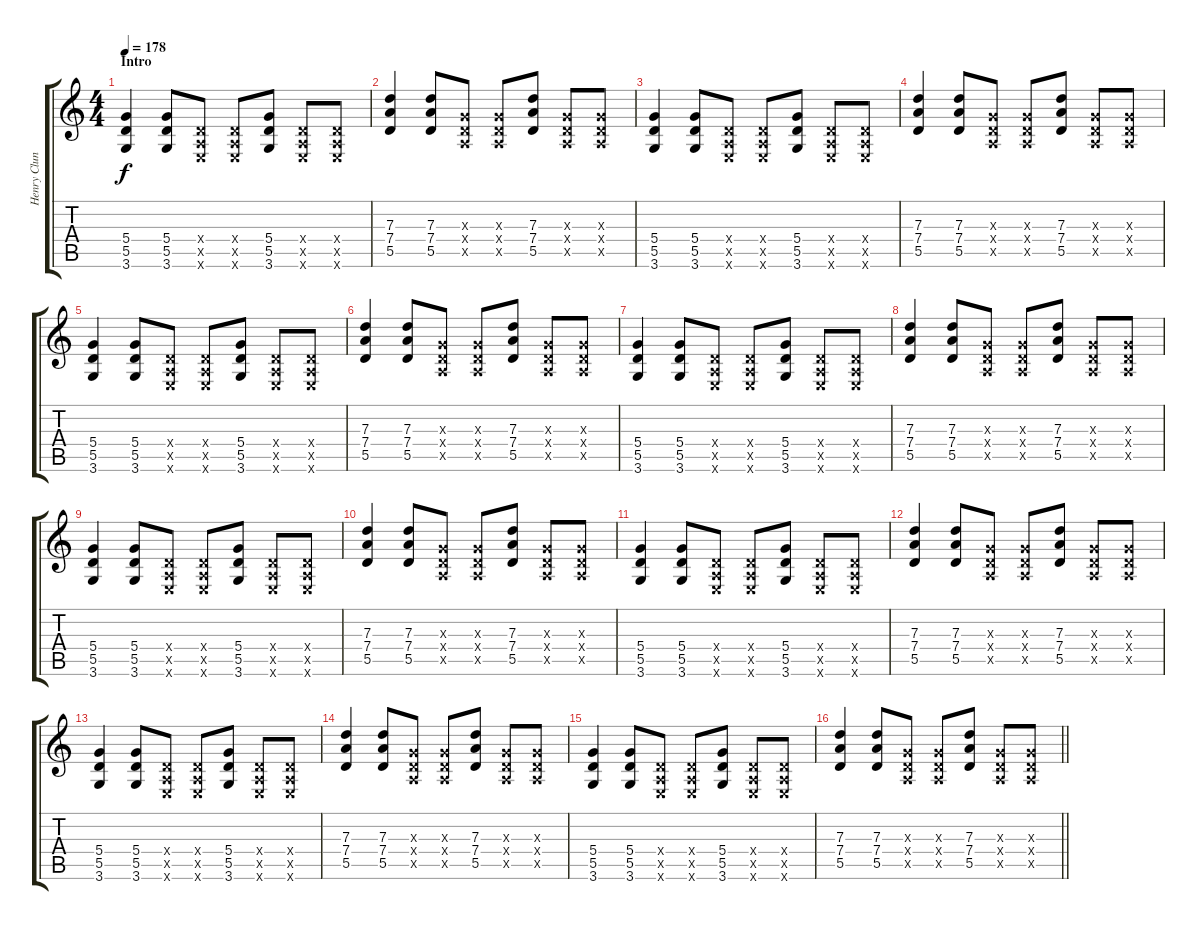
\track ("Henry Cluney" "Henry Clun") {instrument overdrivenguitar}
\staff {score tabs}
\tuning (E4 B3 G3 D3 A2 E2) {hide}
\ts (4 4)
\section ("" "Intro")
\tempo 178
\clef g2
\ks c
(5.4 5.5 3.6).4{dy f instrument overdrivenguitar} (5.4 5.5 3.6).8 (0.4{x} 0.5{x} 0.6{x}).8 (0.4{x} 0.5{x} 0.6{x}).8 (5.4 5.5 3.6).8 (0.4{x} 0.5{x} 0.6{x}).8 (0.4{x} 0.5{x} 0.6{x}).8 |
(7.3 7.4 5.5).4 (7.3 7.4 5.5).8 (0.3{x} 0.4{x} 0.5{x}).8 (0.3{x} 0.4{x} 0.5{x}).8 (7.3 7.4 5.5).8 (0.3{x} 0.4{x} 0.5{x}).8 (0.3{x} 0.4{x} 0.5{x}).8 |
(5.4 5.5 3.6).4 (5.4 5.5 3.6).8 (0.4{x} 0.5{x} 0.6{x}).8 (0.4{x} 0.5{x} 0.6{x}).8 (5.4 5.5 3.6).8 (0.4{x} 0.5{x} 0.6{x}).8 (0.4{x} 0.5{x} 0.6{x}).8 |
(7.3 7.4 5.5).4 (7.3 7.4 5.5).8 (0.3{x} 0.4{x} 0.5{x}).8 (0.3{x} 0.4{x} 0.5{x}).8 (7.3 7.4 5.5).8 (0.3{x} 0.4{x} 0.5{x}).8 (0.3{x} 0.4{x} 0.5{x}).8 |
(5.4 5.5 3.6).4 (5.4 5.5 3.6).8 (0.4{x} 0.5{x} 0.6{x}).8 (0.4{x} 0.5{x} 0.6{x}).8 (5.4 5.5 3.6).8 (0.4{x} 0.5{x} 0.6{x}).8 (0.4{x} 0.5{x} 0.6{x}).8 |
(7.3 7.4 5.5).4 (7.3 7.4 5.5).8 (0.3{x} 0.4{x} 0.5{x}).8 (0.3{x} 0.4{x} 0.5{x}).8 (7.3 7.4 5.5).8 (0.3{x} 0.4{x} 0.5{x}).8 (0.3{x} 0.4{x} 0.5{x}).8 |
(5.4 5.5 3.6).4 (5.4 5.5 3.6).8 (0.4{x} 0.5{x} 0.6{x}).8 (0.4{x} 0.5{x} 0.6{x}).8 (5.4 5.5 3.6).8 (0.4{x} 0.5{x} 0.6{x}).8 (0.4{x} 0.5{x} 0.6{x}).8 |
(7.3 7.4 5.5).4 (7.3 7.4 5.5).8 (0.3{x} 0.4{x} 0.5{x}).8 (0.3{x} 0.4{x} 0.5{x}).8 (7.3 7.4 5.5).8 (0.3{x} 0.4{x} 0.5{x}).8 (0.3{x} 0.4{x} 0.5{x}).8 |
(5.4 5.5 3.6).4 (5.4 5.5 3.6).8 (0.4{x} 0.5{x} 0.6{x}).8 (0.4{x} 0.5{x} 0.6{x}).8 (5.4 5.5 3.6).8 (0.4{x} 0.5{x} 0.6{x}).8 (0.4{x} 0.5{x} 0.6{x}).8 |
(7.3 7.4 5.5).4 (7.3 7.4 5.5).8 (0.3{x} 0.4{x} 0.5{x}).8 (0.3{x} 0.4{x} 0.5{x}).8 (7.3 7.4 5.5).8 (0.3{x} 0.4{x} 0.5{x}).8 (0.3{x} 0.4{x} 0.5{x}).8 |
(5.4 5.5 3.6).4 (5.4 5.5 3.6).8 (0.4{x} 0.5{x} 0.6{x}).8 (0.4{x} 0.5{x} 0.6{x}).8 (5.4 5.5 3.6).8 (0.4{x} 0.5{x} 0.6{x}).8 (0.4{x} 0.5{x} 0.6{x}).8 |
(7.3 7.4 5.5).4 (7.3 7.4 5.5).8 (0.3{x} 0.4{x} 0.5{x}).8 (0.3{x} 0.4{x} 0.5{x}).8 (7.3 7.4 5.5).8 (0.3{x} 0.4{x} 0.5{x}).8 (0.3{x} 0.4{x} 0.5{x}).8 |
(5.4 5.5 3.6).4 (5.4 5.5 3.6).8 (0.4{x} 0.5{x} 0.6{x}).8 (0.4{x} 0.5{x} 0.6{x}).8 (5.4 5.5 3.6).8 (0.4{x} 0.5{x} 0.6{x}).8 (0.4{x} 0.5{x} 0.6{x}).8 |
(7.3 7.4 5.5).4 (7.3 7.4 5.5).8 (0.3{x} 0.4{x} 0.5{x}).8 (0.3{x} 0.4{x} 0.5{x}).8 (7.3 7.4 5.5).8 (0.3{x} 0.4{x} 0.5{x}).8 (0.3{x} 0.4{x} 0.5{x}).8 |
(5.4 5.5 3.6).4 (5.4 5.5 3.6).8 (0.4{x} 0.5{x} 0.6{x}).8 (0.4{x} 0.5{x} 0.6{x}).8 (5.4 5.5 3.6).8 (0.4{x} 0.5{x} 0.6{x}).8 (0.4{x} 0.5{x} 0.6{x}).8 |
\barLineRight lightlight
(7.3 7.4 5.5).4 (7.3 7.4 5.5).8 (0.3{x} 0.4{x} 0.5{x}).8 (0.3{x} 0.4{x} 0.5{x}).8 (7.3 7.4 5.5).8 (0.3{x} 0.4{x} 0.5{x}).8 (0.3{x} 0.4{x} 0.5{x}).8
